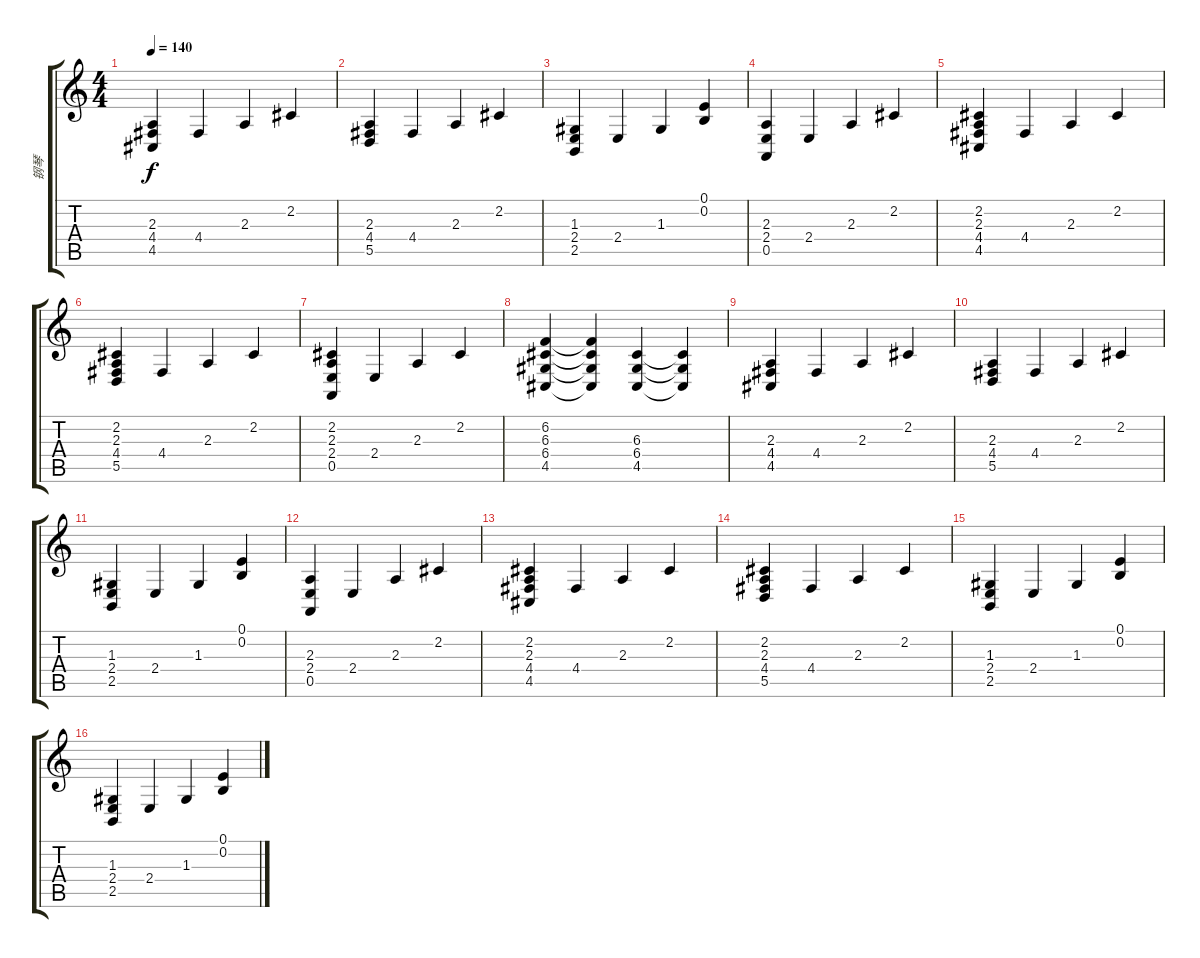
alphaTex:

\track ("钢琴" "钢琴") {instrument acousticgrandpiano}
\staff {score tabs}
\tuning (E4 B3 G3 D3 A2 E2) {hide}
\ts (4 4)
\tempo 140
\clef g2
\ks c
(2.3 4.4 4.5).4{dy f} 4.4.4 2.3.4 2.2.4 |
(2.3 4.4 5.5).4 4.4.4 2.3.4 2.2.4 |
(1.3 2.4 2.5).4 2.4.4 1.3.4 (0.1 0.2).4 |
(2.3 2.4 0.5).4 2.4.4 2.3.4 2.2.4 |
(2.2 2.3 4.4 4.5).4 4.4.4 2.3.4 2.2.4 |
(2.2 2.3 4.4 5.5).4 4.4.4 2.3.4 2.2.4 |
(2.2 2.3 2.4 0.5).4 2.4.4 2.3.4 2.2.4 |
(6.2 6.3 6.4 4.5).4 (6.2{t} 6.3{t} 6.4{t} 4.5{t}).4 (6.3 6.4 4.5).4 (6.3{t} 6.4{t} 4.5{t}).4 |
(2.3 4.4 4.5).4 4.4.4 2.3.4 2.2.4 |
(2.3 4.4 5.5).4 4.4.4 2.3.4 2.2.4 |
(1.3 2.4 2.5).4 2.4.4 1.3.4 (0.1 0.2).4 |
(2.3 2.4 0.5).4 2.4.4 2.3.4 2.2.4 |
(2.2 2.3 4.4 4.5).4 4.4.4 2.3.4 2.2.4 |
(2.2 2.3 4.4 5.5).4 4.4.4 2.3.4 2.2.4 |
(1.3 2.4 2.5).4 2.4.4 1.3.4 (0.1 0.2).4 |
(1.3 2.4 2.5).4 2.4.4 1.3.4 (0.1 0.2).4
